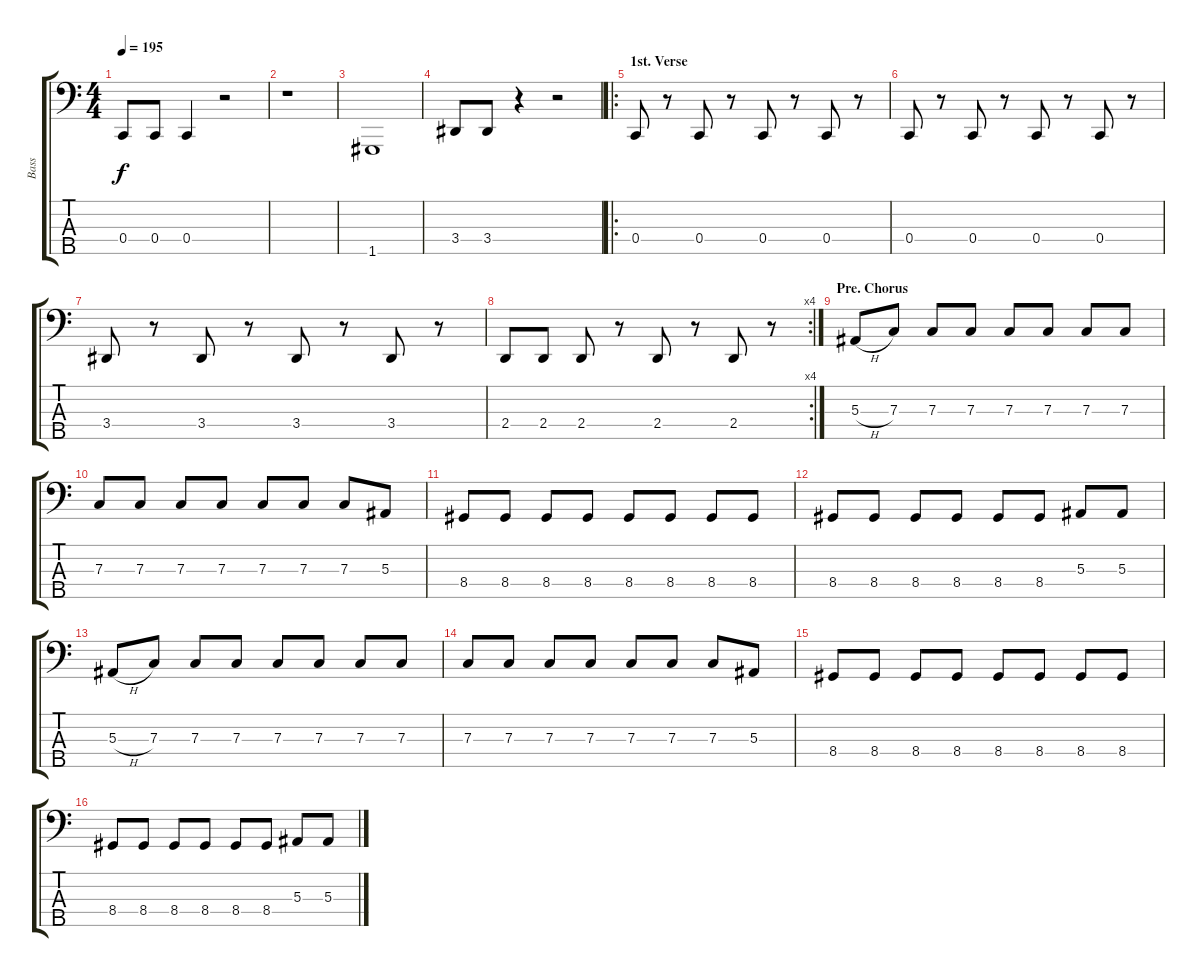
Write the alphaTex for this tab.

\track ("Bass" "Bass") {instrument electricbasspick}
\staff {score tabs}
\tuning (Eb2 Bb1 F1 C1 G0) {hide}
\ts (4 4)
\tempo 195
\clef f4
\ks c
0.4.8{dy f} 0.4.8 0.4.4 r.2 |
r.1 |
1.5.1 |
3.4.8 3.4.8 r.4 r.2 |
\ro
\section ("" "1st. Verse")
0.4.8 r.8 0.4.8 r.8 0.4.8 r.8 0.4.8 r.8 |
0.4.8 r.8 0.4.8 r.8 0.4.8 r.8 0.4.8 r.8 |
3.4.8 r.8 3.4.8 r.8 3.4.8 r.8 3.4.8 r.8 |
\rc 4
2.4.8 2.4.8 2.4.8 r.8 2.4.8 r.8 2.4.8 r.8 |
\section ("" "Pre. Chorus")
5.3{h}.8 7.3.8 7.3.8 7.3.8 7.3.8 7.3.8 7.3.8 7.3.8 |
7.3.8 7.3.8 7.3.8 7.3.8 7.3.8 7.3.8 7.3.8 5.3.8 |
8.4.8 8.4.8 8.4.8 8.4.8 8.4.8 8.4.8 8.4.8 8.4.8 |
8.4.8 8.4.8 8.4.8 8.4.8 8.4.8 8.4.8 5.3.8 5.3.8 |
5.3{h}.8 7.3.8 7.3.8 7.3.8 7.3.8 7.3.8 7.3.8 7.3.8 |
7.3.8 7.3.8 7.3.8 7.3.8 7.3.8 7.3.8 7.3.8 5.3.8 |
8.4.8 8.4.8 8.4.8 8.4.8 8.4.8 8.4.8 8.4.8 8.4.8 |
8.4.8 8.4.8 8.4.8 8.4.8 8.4.8 8.4.8 5.3.8 5.3.8
